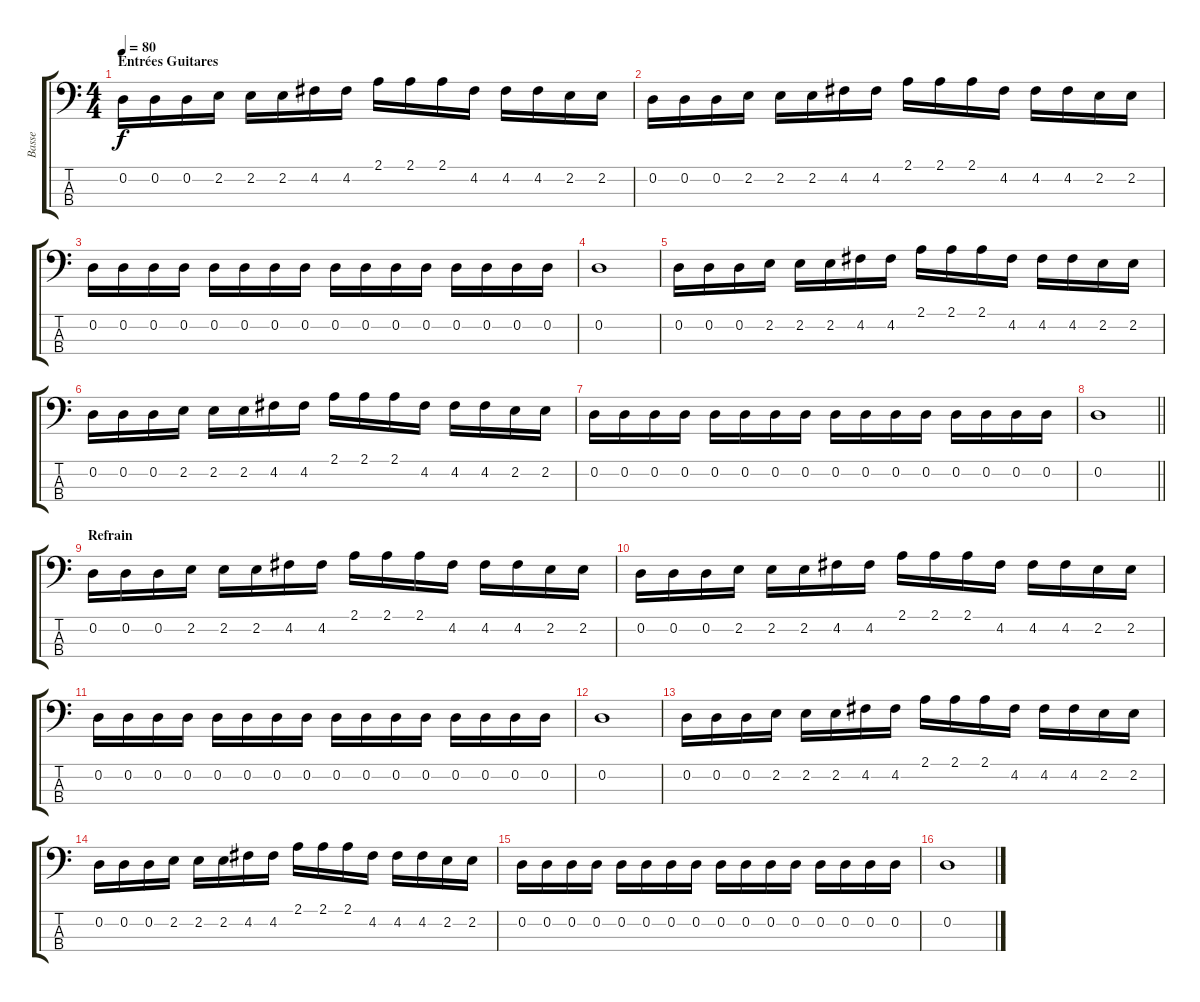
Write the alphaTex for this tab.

\track ("Basse" "Basse") {instrument electricbassfinger}
\staff {score tabs}
\tuning (G2 D2 A1 E1) {hide}
\ts (4 4)
\section ("" "Entrées Guitares")
\tempo 80
\clef f4
\ks c
0.2.16{dy f} 0.2.16 0.2.16 2.2.16 2.2.16 2.2.16 4.2.16 4.2.16 2.1.16 2.1.16 2.1.16 4.2.16 4.2.16 4.2.16 2.2.16 2.2.16 |
0.2.16 0.2.16 0.2.16 2.2.16 2.2.16 2.2.16 4.2.16 4.2.16 2.1.16 2.1.16 2.1.16 4.2.16 4.2.16 4.2.16 2.2.16 2.2.16 |
0.2.16 0.2.16 0.2.16 0.2.16 0.2.16 0.2.16 0.2.16 0.2.16 0.2.16 0.2.16 0.2.16 0.2.16 0.2.16 0.2.16 0.2.16 0.2.16 |
0.2.1 |
0.2.16 0.2.16 0.2.16 2.2.16 2.2.16 2.2.16 4.2.16 4.2.16 2.1.16 2.1.16 2.1.16 4.2.16 4.2.16 4.2.16 2.2.16 2.2.16 |
0.2.16 0.2.16 0.2.16 2.2.16 2.2.16 2.2.16 4.2.16 4.2.16 2.1.16 2.1.16 2.1.16 4.2.16 4.2.16 4.2.16 2.2.16 2.2.16 |
0.2.16 0.2.16 0.2.16 0.2.16 0.2.16 0.2.16 0.2.16 0.2.16 0.2.16 0.2.16 0.2.16 0.2.16 0.2.16 0.2.16 0.2.16 0.2.16 |
\barLineRight lightlight
0.2.1 |
\section ("" "Refrain")
0.2.16 0.2.16 0.2.16 2.2.16 2.2.16 2.2.16 4.2.16 4.2.16 2.1.16 2.1.16 2.1.16 4.2.16 4.2.16 4.2.16 2.2.16 2.2.16 |
0.2.16 0.2.16 0.2.16 2.2.16 2.2.16 2.2.16 4.2.16 4.2.16 2.1.16 2.1.16 2.1.16 4.2.16 4.2.16 4.2.16 2.2.16 2.2.16 |
0.2.16 0.2.16 0.2.16 0.2.16 0.2.16 0.2.16 0.2.16 0.2.16 0.2.16 0.2.16 0.2.16 0.2.16 0.2.16 0.2.16 0.2.16 0.2.16 |
0.2.1 |
0.2.16 0.2.16 0.2.16 2.2.16 2.2.16 2.2.16 4.2.16 4.2.16 2.1.16 2.1.16 2.1.16 4.2.16 4.2.16 4.2.16 2.2.16 2.2.16 |
0.2.16 0.2.16 0.2.16 2.2.16 2.2.16 2.2.16 4.2.16 4.2.16 2.1.16 2.1.16 2.1.16 4.2.16 4.2.16 4.2.16 2.2.16 2.2.16 |
0.2.16 0.2.16 0.2.16 0.2.16 0.2.16 0.2.16 0.2.16 0.2.16 0.2.16 0.2.16 0.2.16 0.2.16 0.2.16 0.2.16 0.2.16 0.2.16 |
0.2.1
